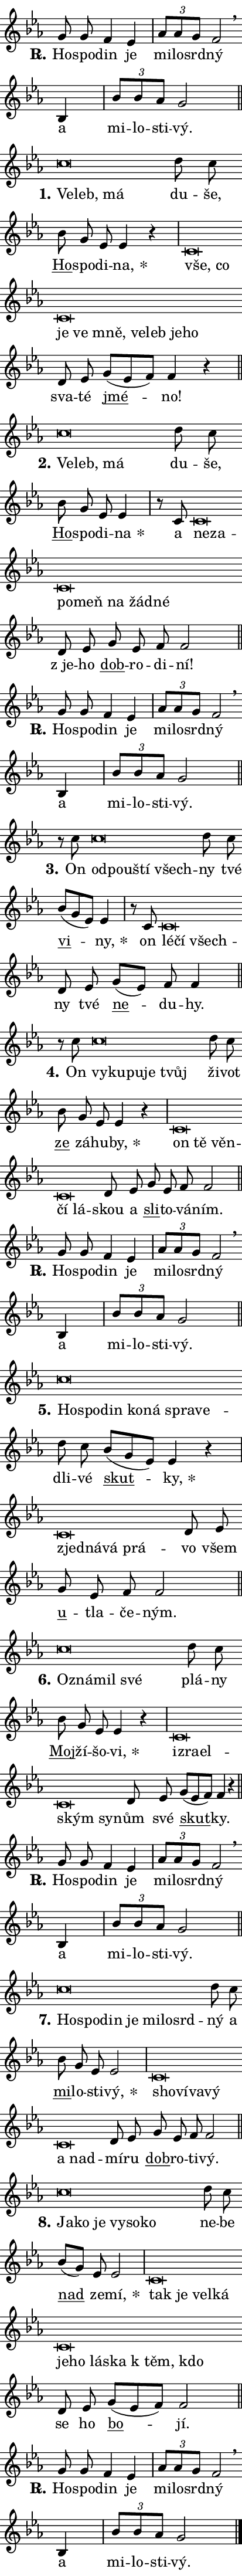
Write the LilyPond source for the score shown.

\version "2.22.1"
\header { tagline = "" }
\paper {
  indent = 0\cm
  top-margin = 0\cm
  right-margin = 0\cm
  bottom-margin = 0\cm
  left-margin = 0\cm
  paper-width = 7\cm
  page-breaking = #ly:one-page-breaking
  system-system-spacing.basic-distance = #11
  score-system-spacing.basic-distance = #11.3
  ragged-last = ##f
}


%% Author: Thomas Morley
%% https://lists.gnu.org/archive/html/lilypond-user/2020-05/msg00002.html
#(define (line-position grob)
"Returns position of @var[grob} in current system:
   @code{'start}, if at first time-step
   @code{'end}, if at last time-step
   @code{'middle} otherwise
"
  (let* ((col (ly:item-get-column grob))
         (ln (ly:grob-object col 'left-neighbor))
         (rn (ly:grob-object col 'right-neighbor))
         (col-to-check-left (if (ly:grob? ln) ln col))
         (col-to-check-right (if (ly:grob? rn) rn col))
         (break-dir-left
           (and
             (ly:grob-property col-to-check-left 'non-musical #f)
             (ly:item-break-dir col-to-check-left)))
         (break-dir-right
           (and
             (ly:grob-property col-to-check-right 'non-musical #f)
             (ly:item-break-dir col-to-check-right))))
        (cond ((eqv? 1 break-dir-left) 'start)
              ((eqv? -1 break-dir-right) 'end)
              (else 'middle))))

#(define (tranparent-at-line-position vctor)
  (lambda (grob)
  "Relying on @code{line-position} select the relevant enry from @var{vctor}.
Used to determine transparency,"
    (case (line-position grob)
      ((end) (not (vector-ref vctor 0)))
      ((middle) (not (vector-ref vctor 1)))
      ((start) (not (vector-ref vctor 2))))))

noteHeadBreakVisibility =
#(define-music-function (break-visibility)(vector?)
"Makes @code{NoteHead}s transparent relying on @var{break-visibility}"
#{
  \override NoteHead.transparent =
    #(tranparent-at-line-position break-visibility)
#})

#(define delete-ledgers-for-transparent-note-heads
  (lambda (grob)
    "Reads whether a @code{NoteHead} is transparent.
If so this @code{NoteHead} is removed from @code{'note-heads} from
@var{grob}, which is supposed to be @code{LedgerLineSpanner}.
As a result ledgers are not printed for this @code{NoteHead}"
    (let* ((nhds-array (ly:grob-object grob 'note-heads))
           (nhds-list
             (if (ly:grob-array? nhds-array)
                 (ly:grob-array->list nhds-array)
                 '()))
           ;; Relies on the transparent-property being done before
           ;; Staff.LedgerLineSpanner.after-line-breaking is executed.
           ;; This is fragile ...
           (to-keep
             (remove
               (lambda (nhd)
                 (ly:grob-property nhd 'transparent #f))
               nhds-list)))
      ;; TODO find a better method to iterate over grob-arrays, similiar
      ;; to filter/remove etc for lists
      ;; For now rebuilt from scratch
      (set! (ly:grob-object grob 'note-heads)  '())
      (for-each
        (lambda (nhd)
          (ly:pointer-group-interface::add-grob grob 'note-heads nhd))
        to-keep))))

hideNotes = {
  \noteHeadBreakVisibility #begin-of-line-visible
}
unHideNotes = {
  \noteHeadBreakVisibility #all-visible
}

% work-around for resetting accidentals
% https://lilypond.org/doc/v2.23/Documentation/notation/displaying-rhythms#unmetered-music
cadenzaMeasure = {
  \cadenzaOff
  \partial 1024 s1024
  \cadenzaOn
}

#(define-markup-command (accent layout props text) (markup?)
  "Underline accented syllable"
  (interpret-markup layout props
    #{\markup \override #'(offset . 4.3) \underline { #text }#}))

responsum = \markup \concat {
  "R" \hspace #-1.05 \path #0.1 #'((moveto 0 0.07) (lineto 0.9 0.8)) \hspace #0.05 "."
}

\layout {
    \context {
        \Staff
        \remove "Time_signature_engraver"
        \override LedgerLineSpanner.after-line-breaking = #delete-ledgers-for-transparent-note-heads
    }
    \context {
        \Voice {
            \override NoteHead.output-attributes = #'((class . "notehead"))
            \override Hairpin.height = #0.55
        }
    }
    \context {
        \Lyrics {
            \override StanzaNumber.output-attributes = #'((class . "stanzanumber"))
            \override LyricSpace.minimum-distance = #0.9
            \override LyricText.font-name = #"TeX Gyre Schola"
            \override LyricText.font-size = 1
            \override StanzaNumber.font-name = #"TeX Gyre Schola Bold"
            \override StanzaNumber.font-size = 1
        }
    }
}

% magnetic-lyrics.ily
%
%   written by
%     Jean Abou Samra <jean@abou-samra.fr>
%     Werner Lemberg <wl@gnu.org>
%
%   adapted by
%     Jiri Hon <jiri.hon@gmail.com>
%
% Version 2022-Apr-15

% https://www.mail-archive.com/lilypond-user@gnu.org/msg149350.html

#(define (Left_hyphen_pointer_engraver context)
   "Collect syllable-hyphen-syllable occurrences in lyrics and store
them in properties.  This engraver only looks to the left.  For
example, if the lyrics input is @code{foo -- bar}, it does the
following.

@itemize @bullet
@item
Set the @code{text} property of the @code{LyricHyphen} grob between
@q{foo} and @q{bar} to @code{foo}.

@item
Set the @code{left-hyphen} property of the @code{LyricText} grob with
text @q{foo} to the @code{LyricHyphen} grob between @q{foo} and
@q{bar}.
@end itemize

Use this auxiliary engraver in combination with the
@code{lyric-@/text::@/apply-@/magnetic-@/offset!} hook."
   (let ((hyphen #f)
         (text #f))
     (make-engraver
      (acknowledgers
       ((lyric-syllable-interface engraver grob source-engraver)
        (set! text grob)))
      (end-acknowledgers
       ((lyric-hyphen-interface engraver grob source-engraver)
        ;(when (not (grob::has-interface grob 'lyric-space-interface))
          (set! hyphen grob)));)
      ((stop-translation-timestep engraver)
       (when (and text hyphen)
         (ly:grob-set-object! text 'left-hyphen hyphen))
       (set! text #f)
       (set! hyphen #f)))))

#(define (lyric-text::apply-magnetic-offset! grob)
   "If the space between two syllables is less than the value in
property @code{LyricText@/.details@/.squash-threshold}, move the right
syllable to the left so that it gets concatenated with the left
syllable.

Use this function as a hook for
@code{LyricText@/.after-@/line-@/breaking} if the
@code{Left_@/hyphen_@/pointer_@/engraver} is active."
   (let ((hyphen (ly:grob-object grob 'left-hyphen #f)))
     (when hyphen
       (let ((left-text (ly:spanner-bound hyphen LEFT)))
         (when (grob::has-interface left-text 'lyric-syllable-interface)
           (let* ((common (ly:grob-common-refpoint grob left-text X))
                  (this-x-ext (ly:grob-extent grob common X))
                  (left-x-ext
                   (begin
                     ;; Trigger magnetism for left-text.
                     (ly:grob-property left-text 'after-line-breaking)
                     (ly:grob-extent left-text common X)))
                  ;; `delta` is the gap width between two syllables.
                  (delta (- (interval-start this-x-ext)
                            (interval-end left-x-ext)))
                  (details (ly:grob-property grob 'details))
                  (threshold (assoc-get 'squash-threshold details 0.2)))
             (when (< delta threshold)
               (let* (;; We have to manipulate the input text so that
                      ;; ligatures crossing syllable boundaries are not
                      ;; disabled.  For languages based on the Latin
                      ;; script this is essentially a beautification.
                      ;; However, for non-Western scripts it can be a
                      ;; necessity.
                      (lt (ly:grob-property left-text 'text))
                      (rt (ly:grob-property grob 'text))
                      (is-space (grob::has-interface hyphen 'lyric-space-interface))
                      (space (if is-space " " ""))
                      (space-markup (grob-interpret-markup grob " "))
                      (space-size (interval-length (ly:stencil-extent space-markup X)))
                      (extra-delta (if is-space space-size 0))
                      ;; Append new syllable.
                      (ltrt-space (if (and (string? lt) (string? rt))
                                (string-append lt space rt)
                                (make-concat-markup (list lt space rt))))
                      ;; Right-align `ltrt` to the right side.
                      (ltrt-space-markup (grob-interpret-markup
                               grob
                               (make-translate-markup
                                (cons (interval-length this-x-ext) 0)
                                (make-right-align-markup ltrt-space)))))
                 (begin
                   ;; Don't print `left-text`.
                   (ly:grob-set-property! left-text 'stencil #f)
                   ;; Set text and stencil (which holds all collected
                   ;; syllables so far) and shift it to the left.
                   (ly:grob-set-property! grob 'text ltrt-space)
                   (ly:grob-set-property! grob 'stencil ltrt-space-markup)
                   (ly:grob-translate-axis! grob (- (- delta extra-delta)) X))))))))))


#(define (lyric-hyphen::displace-bounds-first grob)
   ;; Make very sure this callback isn't triggered too early.
   (let ((left (ly:spanner-bound grob LEFT))
         (right (ly:spanner-bound grob RIGHT)))
     (ly:grob-property left 'after-line-breaking)
     (ly:grob-property right 'after-line-breaking)
     (ly:lyric-hyphen::print grob)))

squashThreshold = #0.4

\layout {
  \context {
    \Lyrics
    \consists #Left_hyphen_pointer_engraver
    \override LyricText.after-line-breaking =
      #lyric-text::apply-magnetic-offset!
    \override LyricHyphen.stencil = #lyric-hyphen::displace-bounds-first
    \override LyricText.details.squash-threshold = \squashThreshold
    \override LyricHyphen.minimum-distance = 0
    \override LyricHyphen.minimum-length = \squashThreshold
  }
}

squash = \override LyricText.details.squash-threshold = 9999
unSquash = \override LyricText.details.squash-threshold = \squashThreshold

left = \override LyricText.self-alignment-X = #LEFT
unLeft = \revert LyricText.self-alignment-X

starOffset = #(lambda (grob) 
                (let ((x_offset (ly:self-alignment-interface::aligned-on-x-parent grob)))
                  (if (= x_offset 0) 0 (+ x_offset 1.2))))

star = #(define-music-function (syllable)(string?)
"Append star separator at the end of a syllable"
#{
  \once \override LyricText.X-offset = #starOffset
  \lyricmode { \markup {
    #syllable
    \override #'((font-name . "TeX Gyre Schola Bold")) \hspace #0.2 \lower #0.65 \larger "*"
  } }
#})

starAccent = #(define-music-function (syllable)(string?)
"Append star separator at the end of a syllable and make accent"
#{
  \once \override LyricText.X-offset = #starOffset
  \lyricmode { \markup {
    \accent #syllable
    \override #'((font-name . "TeX Gyre Schola Bold")) \hspace #0.2 \lower #0.65 \larger "*"
  } }
#})

breath = #(define-music-function (syllable)(string?)
"Append breathing indicator at the end of a syllable"
#{
  \lyricmode { \markup { #syllable "+" } }
#})

optionalBreath = #(define-music-function (syllable)(string?)
"Append optional breathing indicator at the end of a syllable"
#{
  \lyricmode { \markup { #syllable "(+)" } }
#})


\score {
    <<
        \new Voice = "melody" { \cadenzaOn \key es \major \relative { g'8 g f4 es \cadenzaMeasure \bar "|" \tuplet 3/2 { as8[ as g] } f2 \breathe \bar "" bes,4 \cadenzaMeasure \bar "|" \tuplet 3/2 { bes'8[ bes as] } g2 \cadenzaMeasure \bar "||" \break } }
        \new Lyrics \lyricsto "melody" { \lyricmode { \set stanza = \responsum
Ho -- spo -- din je mi -- lo -- srd -- ný a mi -- lo -- sti -- vý. } }
    >>
    \layout {}
}

\score {
    <<
        \new Voice = "melody" { \cadenzaOn \key es \major \relative { c''\breve*1/16 \hideNotes \breve*1/16 \breve*1/16 \bar "" \unHideNotes d8 c \bar "" bes g es es4 r \cadenzaMeasure \bar "|" c\breve*1/16 \hideNotes \breve*1/16 \bar "" \breve*1/16 \bar "" \breve*1/16 \bar "" \breve*1/16 \bar "" \breve*1/16 \bar "" \breve*1/16 \bar "" \breve*1/16 \breve*1/16 \bar "" \unHideNotes d8 es \bar "" g[( es f)] f4 r \cadenzaMeasure \bar "||" \break } }
        \new Lyrics \lyricsto "melody" { \lyricmode { \set stanza = "1."
\left Ve -- \squash leb, má \unLeft \unSquash du -- še, \markup \accent Ho -- spo -- di -- \star na, \left vše, \squash co je ve mně, ve -- leb je -- ho \unLeft \unSquash sva -- té \markup \accent jmé -- no! } }
    >>
    \layout {}
}

\score {
    <<
        \new Voice = "melody" { \cadenzaOn \key es \major \relative { c''\breve*1/16 \hideNotes \breve*1/16 \breve*1/16 \bar "" \unHideNotes d8 c \bar "" bes g es es4 \cadenzaMeasure \bar "|" r8 c c\breve*1/16 \hideNotes \breve*1/16 \bar "" \breve*1/16 \bar "" \breve*1/16 \bar "" \breve*1/16 \bar "" \breve*1/16 \breve*1/16 \bar "" \unHideNotes d8 es \bar "" g es f f2 \cadenzaMeasure \bar "||" \break } }
        \new Lyrics \lyricsto "melody" { \lyricmode { \set stanza = "2."
\left Ve -- \squash leb, má \unLeft \unSquash du -- še, \markup \accent Ho -- spo -- di -- \star na a \left ne -- \squash za -- po -- meň na žád -- né \unLeft \unSquash "z je" -- ho \markup \accent dob -- ro -- di -- ní! } }
    >>
    \layout {}
}

\score {
    <<
        \new Voice = "melody" { \cadenzaOn \key es \major \relative { g'8 g f4 es \cadenzaMeasure \bar "|" \tuplet 3/2 { as8[ as g] } f2 \breathe \bar "" bes,4 \cadenzaMeasure \bar "|" \tuplet 3/2 { bes'8[ bes as] } g2 \cadenzaMeasure \bar "||" \break } }
        \new Lyrics \lyricsto "melody" { \lyricmode { \set stanza = \responsum
Ho -- spo -- din je mi -- lo -- srd -- ný a mi -- lo -- sti -- vý. } }
    >>
    \layout {}
}

\score {
    <<
        \new Voice = "melody" { \cadenzaOn \key es \major \relative { r8 c''8 c\breve*1/16 \hideNotes \breve*1/16 \bar "" \breve*1/16 \breve*1/16 \bar "" \unHideNotes d8 c \bar "" bes[( g es)] es4 \cadenzaMeasure \bar "|" r8 c c\breve*1/16 \hideNotes \breve*1/16 \breve*1/16 \bar "" \unHideNotes d8 es \bar "" g[( es)] f f4 \cadenzaMeasure \bar "||" \break } }
        \new Lyrics \lyricsto "melody" { \lyricmode { \set stanza = "3."
On \left od -- \squash pou -- ští všech -- \unLeft \unSquash ny tvé \markup \accent vi -- \star ny, on \left lé -- \squash čí všech -- \unLeft \unSquash ny tvé \markup \accent ne -- du -- hy. } }
    >>
    \layout {}
}

\score {
    <<
        \new Voice = "melody" { \cadenzaOn \key es \major \relative { r8 c''8 c\breve*1/16 \hideNotes \breve*1/16 \bar "" \breve*1/16 \bar "" \breve*1/16 \breve*1/16 \bar "" \unHideNotes d8 c \bar "" bes g es es4 r \cadenzaMeasure \bar "|" c\breve*1/16 \hideNotes \breve*1/16 \bar "" \breve*1/16 \bar "" \breve*1/16 \breve*1/16 \bar "" \unHideNotes d8 es \bar "" g es f f2 \cadenzaMeasure \bar "||" \break } }
        \new Lyrics \lyricsto "melody" { \lyricmode { \set stanza = "4."
On \left vy -- \squash ku -- pu -- je tvůj \unLeft \unSquash ži -- vot \markup \accent ze zá -- hu -- \star by, \left on \squash tě věn -- čí lá -- \unLeft \unSquash skou a \markup \accent sli -- to -- vá -- ním. } }
    >>
    \layout {}
}

\score {
    <<
        \new Voice = "melody" { \cadenzaOn \key es \major \relative { g'8 g f4 es \cadenzaMeasure \bar "|" \tuplet 3/2 { as8[ as g] } f2 \breathe \bar "" bes,4 \cadenzaMeasure \bar "|" \tuplet 3/2 { bes'8[ bes as] } g2 \cadenzaMeasure \bar "||" \break } }
        \new Lyrics \lyricsto "melody" { \lyricmode { \set stanza = \responsum
Ho -- spo -- din je mi -- lo -- srd -- ný a mi -- lo -- sti -- vý. } }
    >>
    \layout {}
}

\score {
    <<
        \new Voice = "melody" { \cadenzaOn \key es \major \relative { c''\breve*1/16 \hideNotes \breve*1/16 \bar "" \breve*1/16 \bar "" \breve*1/16 \bar "" \breve*1/16 \bar "" \breve*1/16 \breve*1/16 \bar "" \unHideNotes d8 c \bar "" bes[( g es)] es4 r \cadenzaMeasure \bar "|" c\breve*1/16 \hideNotes \breve*1/16 \bar "" \breve*1/16 \breve*1/16 \bar "" \unHideNotes d8 es \bar "" g es f f2 \cadenzaMeasure \bar "||" \break } }
        \new Lyrics \lyricsto "melody" { \lyricmode { \set stanza = "5."
\left Ho -- \squash spo -- din ko -- ná spra -- ve -- \unLeft \unSquash dli -- vé \markup \accent skut -- \star ky, \left zjed -- \squash ná -- vá prá -- \unLeft \unSquash vo všem \markup \accent u -- tla -- če -- ným. } }
    >>
    \layout {}
}

\score {
    <<
        \new Voice = "melody" { \cadenzaOn \key es \major \relative { c''\breve*1/16 \hideNotes \breve*1/16 \bar "" \breve*1/16 \breve*1/16 \bar "" \unHideNotes d8 c \bar "" bes g es es4 r \cadenzaMeasure \bar "|" c\breve*1/16 \hideNotes \breve*1/16 \bar "" \breve*1/16 \bar "" \breve*1/16 \breve*1/16 \bar "" \unHideNotes d8 es \bar "" g[( es f)] f4 r \cadenzaMeasure \bar "||" \break } }
        \new Lyrics \lyricsto "melody" { \lyricmode { \set stanza = "6."
\left Oz -- \squash ná -- mil své \unLeft \unSquash plá -- ny \markup \accent Moj -- ží -- šo -- \star vi, \left iz -- \squash ra -- el -- ským sy -- \unLeft \unSquash nům své \markup \accent skut -- ky. } }
    >>
    \layout {}
}

\score {
    <<
        \new Voice = "melody" { \cadenzaOn \key es \major \relative { g'8 g f4 es \cadenzaMeasure \bar "|" \tuplet 3/2 { as8[ as g] } f2 \breathe \bar "" bes,4 \cadenzaMeasure \bar "|" \tuplet 3/2 { bes'8[ bes as] } g2 \cadenzaMeasure \bar "||" \break } }
        \new Lyrics \lyricsto "melody" { \lyricmode { \set stanza = \responsum
Ho -- spo -- din je mi -- lo -- srd -- ný a mi -- lo -- sti -- vý. } }
    >>
    \layout {}
}

\score {
    <<
        \new Voice = "melody" { \cadenzaOn \key es \major \relative { c''\breve*1/16 \hideNotes \breve*1/16 \bar "" \breve*1/16 \bar "" \breve*1/16 \bar "" \breve*1/16 \bar "" \breve*1/16 \breve*1/16 \bar "" \unHideNotes d8 c \bar "" bes g es es2 \cadenzaMeasure \bar "|" c\breve*1/16 \hideNotes \breve*1/16 \bar "" \breve*1/16 \bar "" \breve*1/16 \bar "" \breve*1/16 \breve*1/16 \bar "" \unHideNotes d8 es \bar "" g es f f2 \cadenzaMeasure \bar "||" \break } }
        \new Lyrics \lyricsto "melody" { \lyricmode { \set stanza = "7."
\left Ho -- \squash spo -- din je mi -- lo -- srd -- \unLeft \unSquash ný a \markup \accent mi -- lo -- sti -- \star vý, \left sho -- \squash ví -- va -- vý a nad -- \unLeft \unSquash mí -- ru \markup \accent dob -- ro -- ti -- vý. } }
    >>
    \layout {}
}

\score {
    <<
        \new Voice = "melody" { \cadenzaOn \key es \major \relative { c''\breve*1/16 \hideNotes \breve*1/16 \bar "" \breve*1/16 \bar "" \breve*1/16 \bar "" \breve*1/16 \breve*1/16 \bar "" \unHideNotes d8 c \bar "" bes[( g)] es es2 \cadenzaMeasure \bar "|" c\breve*1/16 \hideNotes \breve*1/16 \bar "" \breve*1/16 \bar "" \breve*1/16 \bar "" \breve*1/16 \bar "" \breve*1/16 \bar "" \breve*1/16 \bar "" \breve*1/16 \bar "" \breve*1/16 \breve*1/16 \bar "" \unHideNotes d8 es \bar "" g[( es f)] f2 \cadenzaMeasure \bar "||" \break } }
        \new Lyrics \lyricsto "melody" { \lyricmode { \set stanza = "8."
\left Ja -- \squash ko je vy -- so -- ko \unLeft \unSquash ne -- be \markup \accent nad ze -- \star mí, \left tak \squash je vel -- ká je -- ho lá -- ska "k těm," kdo \unLeft \unSquash se ho \markup \accent bo -- jí. } }
    >>
    \layout {}
}

\score {
    <<
        \new Voice = "melody" { \cadenzaOn \key es \major \relative { g'8 g f4 es \cadenzaMeasure \bar "|" \tuplet 3/2 { as8[ as g] } f2 \breathe \bar "" bes,4 \cadenzaMeasure \bar "|" \tuplet 3/2 { bes'8[ bes as] } g2 \cadenzaMeasure \bar "||" \break } \bar "|." }
        \new Lyrics \lyricsto "melody" { \lyricmode { \set stanza = \responsum
Ho -- spo -- din je mi -- lo -- srd -- ný a mi -- lo -- sti -- vý. } }
    >>
    \layout {}
}
